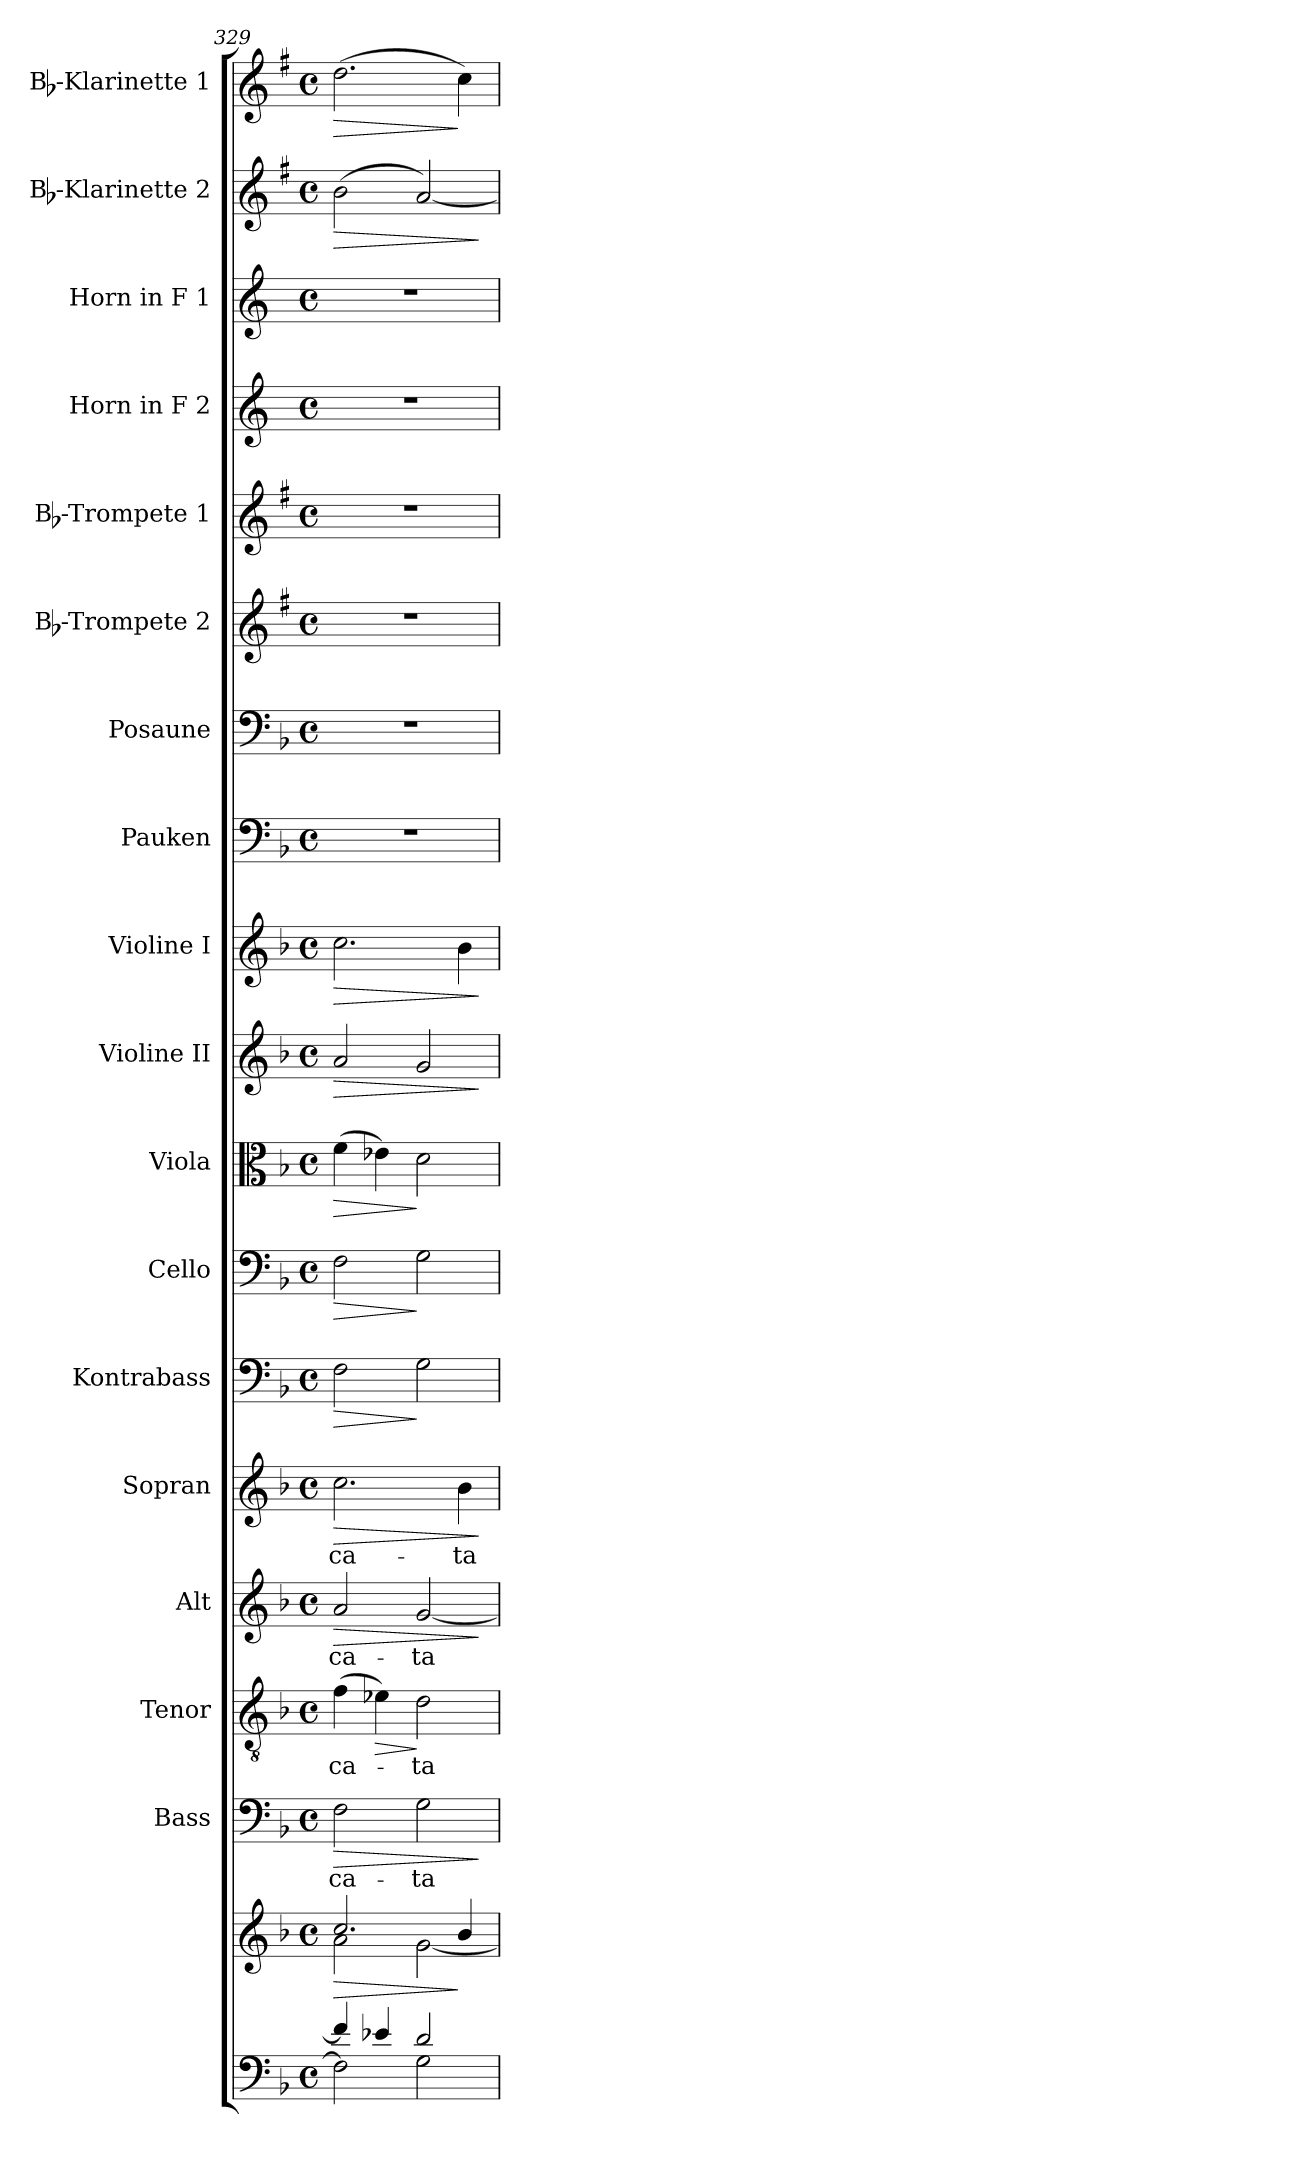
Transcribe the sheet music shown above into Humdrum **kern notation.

**kern	**kern	**dynam	**kern	**text	**dynam	**kern	**text	**dynam	**kern	**text	**dynam	**kern	**text	**dynam	**kern	**dynam	**kern	**dynam	**kern	**dynam	**kern	**dynam	**kern	**dynam	**kern	**kern	**kern	**kern	**kern	**kern	**kern	**dynam	**kern	**dynam
*part18	*part18	*part18	*part17	*part17	*part17	*part16	*part16	*part16	*part15	*part15	*part15	*part14	*part14	*part14	*part13	*part13	*part12	*part12	*part11	*part11	*part10	*part10	*part9	*part9	*part8	*part7	*part6	*part5	*part4	*part3	*part2	*part2	*part1	*part1
*staff19	*staff18	*staff18/19	*staff17	*staff17	*staff17	*staff16	*staff16	*staff16	*staff15	*staff15	*staff15	*staff14	*staff14	*staff14	*staff13	*staff13	*staff12	*staff12	*staff11	*staff11	*staff10	*staff10	*staff9	*staff9	*staff8	*staff7	*staff6	*staff5	*staff4	*staff3	*staff2	*staff2	*staff1	*staff1
*	*	*	*I"Bass	*	*	*I"Tenor	*	*	*I"Alt	*	*	*I"Sopran	*	*	*I"Kontrabass	*	*I"Cello	*	*I"Viola	*	*I"Violine II	*	*I"Violine I	*	*I"Pauken	*I"Posaune	*I"Bb-Trompete 2	*I"Bb-Trompete 1	*I"Horn in F 2	*I"Horn in F 1	*I"Bb-Klarinette 2	*	*I"Bb-Klarinette 1	*
*	*	*	*I'B.	*	*	*I'T.	*	*	*I'A.	*	*	*I'S.	*	*	*I'Kb.	*	*	*	*I'Vla.	*	*I'Vl. II	*	*I'Vl. I	*	*I'Pk.	*I'Pos.	*I'Bb Trp. 2	*I'Bb Trp. 1	*	*	*I'Bb Kl. 2	*	*I'Bb Kl. 1	*
*clefF4	*clefG2	*	*clefF4	*	*	*clefGv2	*	*	*clefG2	*	*	*clefG2	*	*	*clefF4	*	*clefF4	*	*clefC3	*	*clefG2	*	*clefG2	*	*clefF4	*clefF4	*clefG2	*clefG2	*clefG2	*clefG2	*clefG2	*	*clefG2	*
*	*	*	*	*	*	*	*	*	*	*	*	*	*	*	*ITrd7c12	*	*	*	*	*	*	*	*	*	*	*	*ITrd1c2	*ITrd1c2	*ITrd4c7	*ITrd4c7	*ITrd1c2	*	*ITrd1c2	*
*k[b-]	*k[b-]	*	*k[b-]	*	*	*k[b-]	*	*	*k[b-]	*	*	*k[b-]	*	*	*k[b-]	*	*k[b-]	*	*k[b-]	*	*k[b-]	*	*k[b-]	*	*k[b-]	*k[b-]	*k[b-]	*k[b-]	*k[b-]	*k[b-]	*k[b-]	*	*k[b-]	*
*F:	*F:	*	*F:	*	*	*F:	*	*	*F:	*	*	*F:	*	*	*F:	*	*F:	*	*F:	*	*F:	*	*F:	*	*F:	*F:	*F:	*F:	*F:	*F:	*F:	*	*F:	*
*M4/4	*M4/4	*	*M4/4	*	*	*M4/4	*	*	*M4/4	*	*	*M4/4	*	*	*M4/4	*	*M4/4	*	*M4/4	*	*M4/4	*	*M4/4	*	*M4/4	*M4/4	*M4/4	*M4/4	*M4/4	*M4/4	*M4/4	*	*M4/4	*
*met(c)	*met(c)	*	*met(c)	*	*	*met(c)	*	*	*met(c)	*	*	*met(c)	*	*	*met(c)	*	*met(c)	*	*met(c)	*	*met(c)	*	*met(c)	*	*met(c)	*met(c)	*met(c)	*met(c)	*met(c)	*met(c)	*met(c)	*	*met(c)	*
=329	=329	=329	=329	=329	=329	=329	=329	=329	=329	=329	=329	=329	=329	=329	=329	=329	=329	=329	=329	=329	=329	=329	=329	=329	=329	=329	=329	=329	=329	=329	=329	=329	=329	=329
*^	*	*	*	*	*	*	*	*	*	*	*	*	*	*	*	*	*	*	*	*	*	*	*	*	*	*	*	*	*	*	*	*	*	*
!	!	!	!LO:HP:b	!	!LO:LY:b	!LO:HP:b	!	!LO:LY:b	!	!	!LO:LY:b	!LO:HP:b	!	!LO:LY:b	!LO:HP:b	!	!LO:HP:b	!	!LO:HP:b	!	!LO:HP:b	!	!LO:HP:b	!	!LO:HP:b	!	!	!	!	!	!	!	!LO:HP:b	!	!LO:HP:b
*	*	*^	*	*	*	*	*	*	*	*	*	*	*	*	*	*	*	*	*	*	*	*	*	*	*	*	*	*	*	*	*	*	*	*	*
4f/]	2F\]	2.cc/	2a\	>	2F\	-ca-	>	(>4f\	-ca-	.	2a/	-ca-	>	2.cc\	-ca-	>	2FF\	>	2F\	>	(>4f\	>	2a/	>	2.cc\	>	1r	1r	1r	1r	1r	1r	(>2a\	>	(>2.cc\	>
!	!	!	!	!	!	!	!	!	!	!LO:HP:b	!	!	!	!	!	!	!	!	!	!	!	!	!	!	!	!	!	!	!	!	!	!	!	!	!	!
4e-X/	.	.	.	.	.	.	.	4e-X\)	.	>	.	.	.	.	.	.	.	.	.	.	4e-X\)	.	.	.	.	.	.	.	.	.	.	.	.	.	.	.
!	!	!	!	!	!	!LO:LY:b	!	!	!LO:LY:b	!	!	!LO:LY:b	!	!	!	!	!	!	!	!	!	!	!	!	!	!	!	!	!	!	!	!	!	!	!	!
2d/	2G\	.	[<2g\	.	2G\	-ta	.	2d\	-ta	]	[2g/	-ta	.	.	.	.	2GG\	]	2G\	]	2d\	]	2g/	.	.	.	.	.	.	.	.	.	[2g/)	.	.	.
!	!	!	!	!	!	!	!	!	!	!	!	!	!	!	!LO:LY:b	!	!	!	!	!	!	!	!	!	!	!	!	!	!	!	!	!	!	!	!	!
.	.	4b-/	.	]	.	.	.	.	.	.	.	.	.	4b-\	-ta	.	.	.	.	.	.	.	.	.	4b-\	.	.	.	.	.	.	.	.	.	4b-\)	]
*v	*v	*	*	*	*	*	*	*	*	*	*	*	*	*	*	*	*	*	*	*	*	*	*	*	*	*	*	*	*	*	*	*	*	*	*	*
*	*v	*v	*	*	*	*	*	*	*	*	*	*	*	*	*	*	*	*	*	*	*	*	*	*	*	*	*	*	*	*	*	*	*	*	*
.	.	.	.	.	]	.	.	.	.	.	]	.	.	]	.	.	.	.	.	.	.	]	.	]	.	.	.	.	.	.	.	]	.	.
=	=	=	=	=	=	=	=	=	=	=	=	=	=	=	=	=	=	=	=	=	=	=	=	=	=	=	=	=	=	=	=	=	=	=
*-	*-	*-	*-	*-	*-	*-	*-	*-	*-	*-	*-	*-	*-	*-	*-	*-	*-	*-	*-	*-	*-	*-	*-	*-	*-	*-	*-	*-	*-	*-	*-	*-	*-	*-
